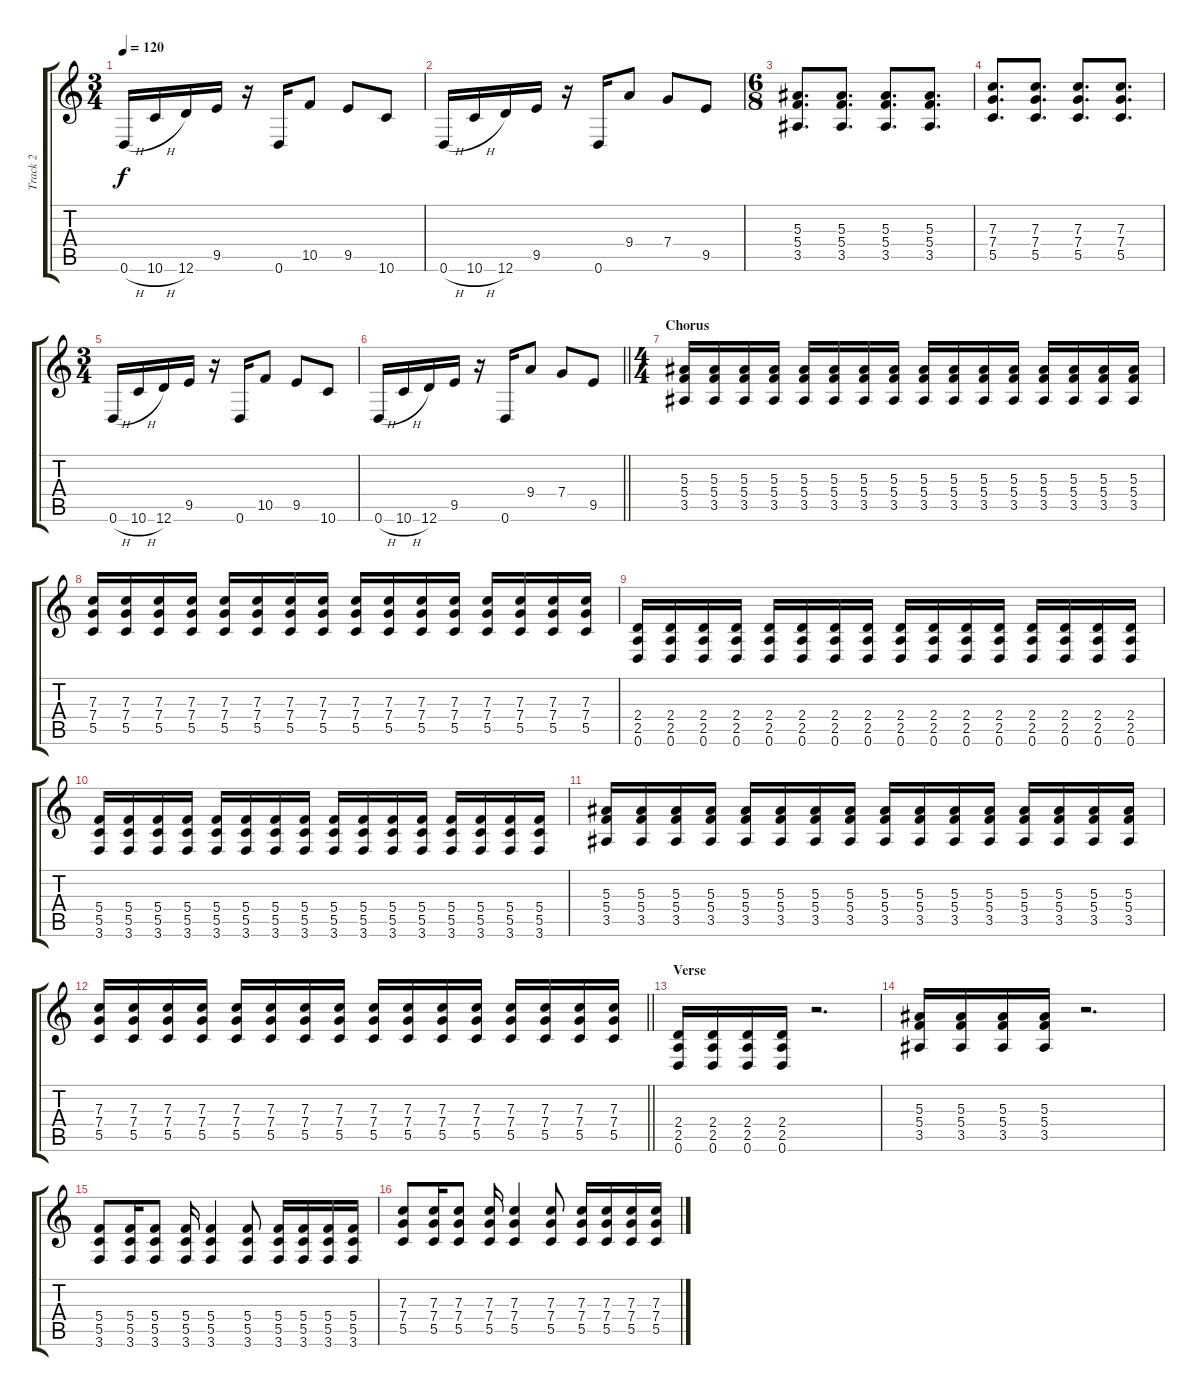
\track ("Track 2" "Track 2") {instrument distortionguitar}
\staff {score tabs}
\tuning (D4 A3 F3 C3 G2 D2) {hide}
\ts (3 4)
\tempo 120
\clef g2
\ks c
0.6{h}.16{dy f} 10.6{h}.16 12.6.16 9.5.16 r.16 0.6.16 10.5.8 9.5.8 10.6.8 |
0.6{h}.16 10.6{h}.16 12.6.16 9.5.16 r.16 0.6.16 9.4.8 7.4.8 9.5.8 |
\ts (6 8)
(5.3 5.4 3.5).8{d} (5.3 5.4 3.5).8{d} (5.3 5.4 3.5).8{d} (5.3 5.4 3.5).8{d} |
(7.3 7.4 5.5).8{d} (7.3 7.4 5.5).8{d} (7.3 7.4 5.5).8{d} (7.3 7.4 5.5).8{d} |
\ts (3 4)
0.6{h}.16 10.6{h}.16 12.6.16 9.5.16 r.16 0.6.16 10.5.8 9.5.8 10.6.8 |
\barLineRight lightlight
0.6{h}.16 10.6{h}.16 12.6.16 9.5.16 r.16 0.6.16 9.4.8 7.4.8 9.5.8 |
\ts (4 4)
\section ("" "Chorus")
(5.3 5.4 3.5).16 (5.3 5.4 3.5).16 (5.3 5.4 3.5).16 (5.3 5.4 3.5).16 (5.3 5.4 3.5).16 (5.3 5.4 3.5).16 (5.3 5.4 3.5).16 (5.3 5.4 3.5).16 (5.3 5.4 3.5).16 (5.3 5.4 3.5).16 (5.3 5.4 3.5).16 (5.3 5.4 3.5).16 (5.3 5.4 3.5).16 (5.3 5.4 3.5).16 (5.3 5.4 3.5).16 (5.3 5.4 3.5).16 |
(7.3 7.4 5.5).16 (7.3 7.4 5.5).16 (7.3 7.4 5.5).16 (7.3 7.4 5.5).16 (7.3 7.4 5.5).16 (7.3 7.4 5.5).16 (7.3 7.4 5.5).16 (7.3 7.4 5.5).16 (7.3 7.4 5.5).16 (7.3 7.4 5.5).16 (7.3 7.4 5.5).16 (7.3 7.4 5.5).16 (7.3 7.4 5.5).16 (7.3 7.4 5.5).16 (7.3 7.4 5.5).16 (7.3 7.4 5.5).16 |
(2.4 2.5 0.6).16 (2.4 2.5 0.6).16 (2.4 2.5 0.6).16 (2.4 2.5 0.6).16 (2.4 2.5 0.6).16 (2.4 2.5 0.6).16 (2.4 2.5 0.6).16 (2.4 2.5 0.6).16 (2.4 2.5 0.6).16 (2.4 2.5 0.6).16 (2.4 2.5 0.6).16 (2.4 2.5 0.6).16 (2.4 2.5 0.6).16 (2.4 2.5 0.6).16 (2.4 2.5 0.6).16 (2.4 2.5 0.6).16 |
(5.4 5.5 3.6).16 (5.4 5.5 3.6).16 (5.4 5.5 3.6).16 (5.4 5.5 3.6).16 (5.4 5.5 3.6).16 (5.4 5.5 3.6).16 (5.4 5.5 3.6).16 (5.4 5.5 3.6).16 (5.4 5.5 3.6).16 (5.4 5.5 3.6).16 (5.4 5.5 3.6).16 (5.4 5.5 3.6).16 (5.4 5.5 3.6).16 (5.4 5.5 3.6).16 (5.4 5.5 3.6).16 (5.4 5.5 3.6).16 |
(5.3 5.4 3.5).16 (5.3 5.4 3.5).16 (5.3 5.4 3.5).16 (5.3 5.4 3.5).16 (5.3 5.4 3.5).16 (5.3 5.4 3.5).16 (5.3 5.4 3.5).16 (5.3 5.4 3.5).16 (5.3 5.4 3.5).16 (5.3 5.4 3.5).16 (5.3 5.4 3.5).16 (5.3 5.4 3.5).16 (5.3 5.4 3.5).16 (5.3 5.4 3.5).16 (5.3 5.4 3.5).16 (5.3 5.4 3.5).16 |
\barLineRight lightlight
(7.3 7.4 5.5).16 (7.3 7.4 5.5).16 (7.3 7.4 5.5).16 (7.3 7.4 5.5).16 (7.3 7.4 5.5).16 (7.3 7.4 5.5).16 (7.3 7.4 5.5).16 (7.3 7.4 5.5).16 (7.3 7.4 5.5).16 (7.3 7.4 5.5).16 (7.3 7.4 5.5).16 (7.3 7.4 5.5).16 (7.3 7.4 5.5).16 (7.3 7.4 5.5).16 (7.3 7.4 5.5).16 (7.3 7.4 5.5).16 |
\section ("" "Verse")
(2.4 2.5 0.6).16 (2.4 2.5 0.6).16 (2.4 2.5 0.6).16 (2.4 2.5 0.6).16 r.2{d} |
(5.3 5.4 3.5).16 (5.3 5.4 3.5).16 (5.3 5.4 3.5).16 (5.3 5.4 3.5).16 r.2{d} |
(5.4 5.5 3.6).8 (5.4 5.5 3.6).16 (5.4 5.5 3.6).8 (5.4 5.5 3.6).16 (5.4 5.5 3.6).4 (5.4 5.5 3.6).8 (5.4 5.5 3.6).16 (5.4 5.5 3.6).16 (5.4 5.5 3.6).16 (5.4 5.5 3.6).16 |
(7.3 7.4 5.5).8 (7.3 7.4 5.5).16 (7.3 7.4 5.5).8 (7.3 7.4 5.5).16 (7.3 7.4 5.5).4 (7.3 7.4 5.5).8 (7.3 7.4 5.5).16 (7.3 7.4 5.5).16 (7.3 7.4 5.5).16 (7.3 7.4 5.5).16
